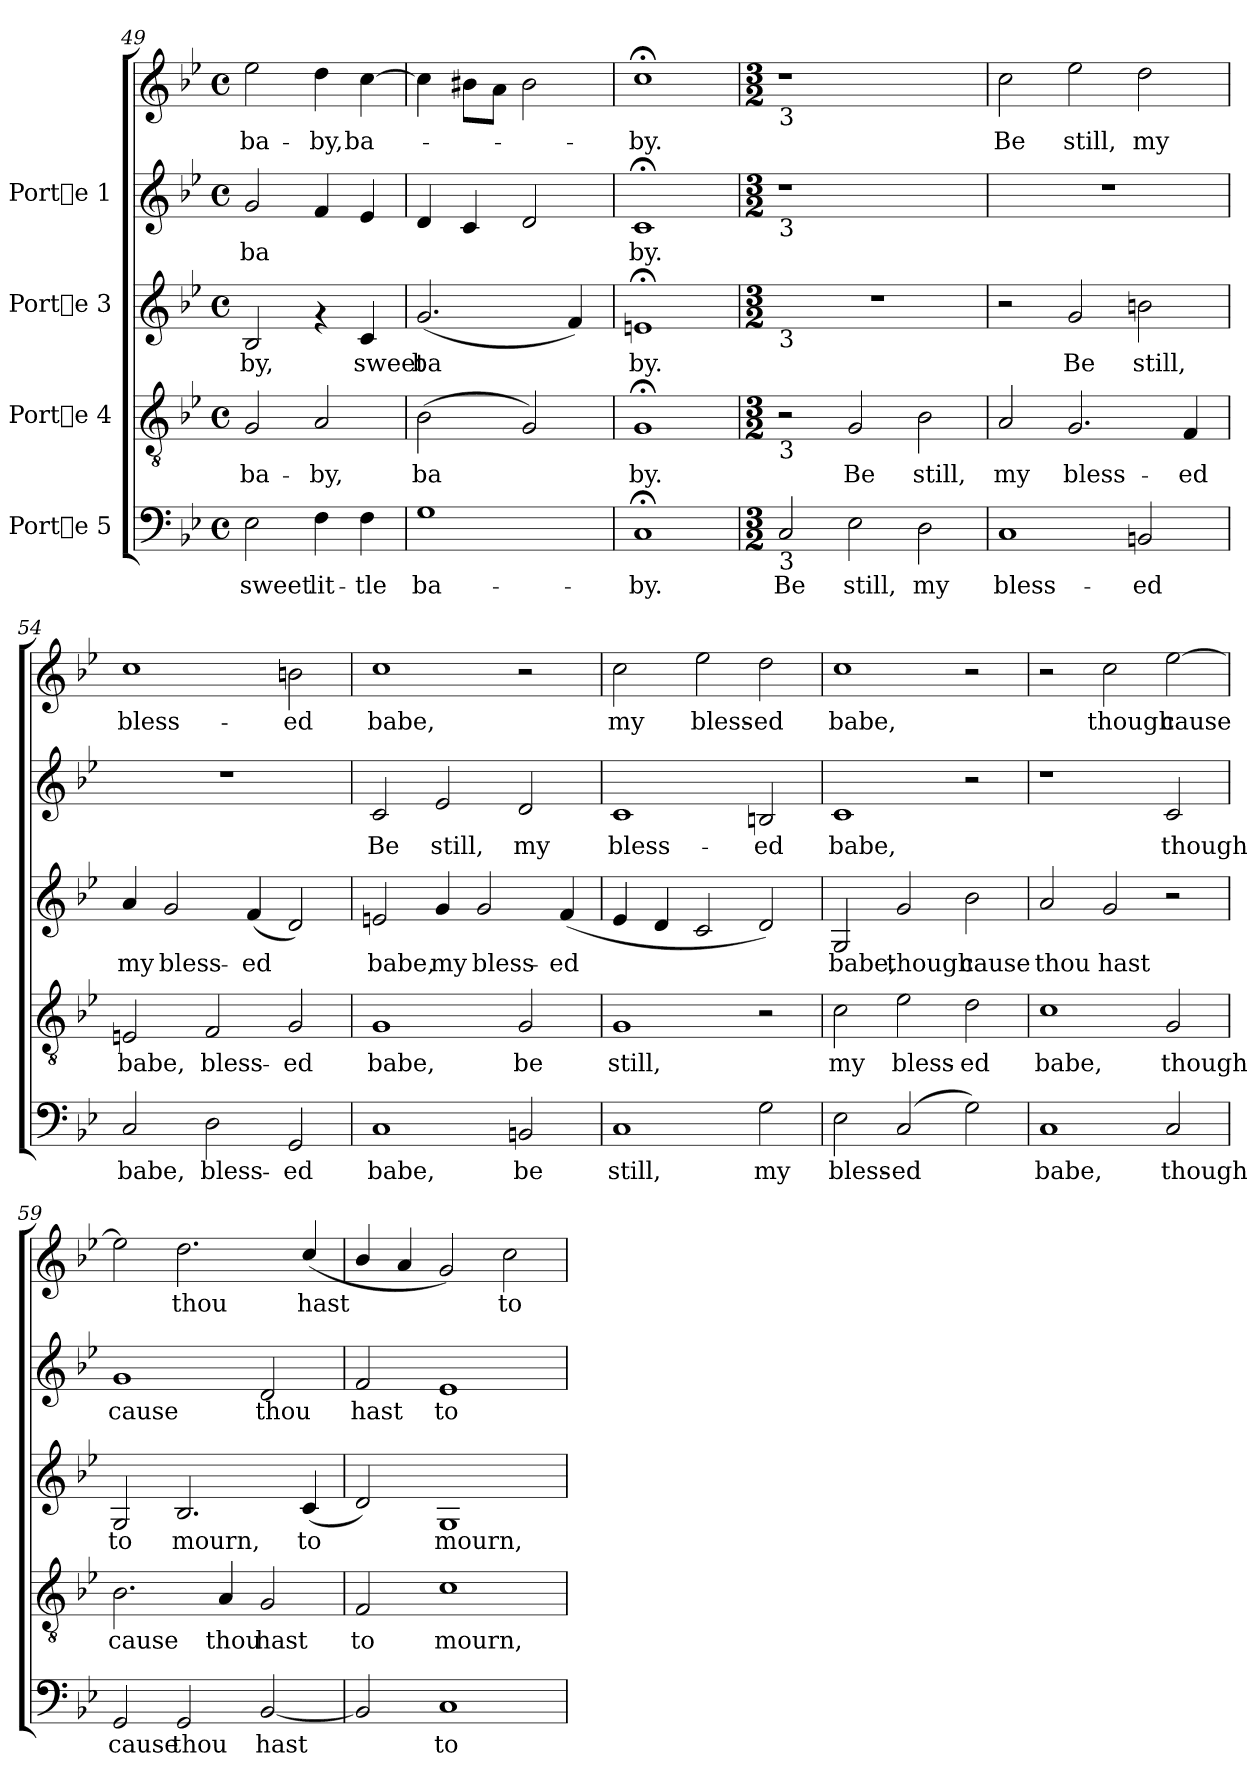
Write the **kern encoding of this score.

**kern	**text	**kern	**text	**kern	**text	**kern	**text	**kern	**text
*part4	*part4	*part3	*part3	*part2	*part2	*part1	*part1	*part1	*part1
*staff5	*staff5	*staff4	*staff4	*staff3	*staff3	*staff2	*staff2	*staff1	*staff1
*I"Porte 5	*	*I"Porte 4	*	*I"Porte 3	*	*I"Porte 1	*	*	*
*clefF4	*	*clefGv2	*	*clefG2	*	*clefG2	*	*clefG2	*
*k[b-e-]	*	*k[b-e-]	*	*k[b-e-]	*	*k[b-e-]	*	*k[b-e-]	*
*B-:	*	*B-:	*	*B-:	*	*B-:	*	*B-:	*
*M4/4	*	*M4/4	*	*M4/4	*	*M4/4	*	*M4/4	*
*met(c)	*	*met(c)	*	*met(c)	*	*met(c)	*	*met(c)	*
=49	=49	=49	=49	=49	=49	=49	=49	=49	=49
!	!LO:LY:b:cj	!	!LO:LY:b:cj	!	!LO:LY:b:cj	!	!LO:LY:b:cj	!	!LO:LY:b:cj
2E-\	sweet	2G/	ba-	2B-/	-by,	2g/	-ba-	2ee-\	ba-
!	!LO:LY:b:cj	!	!LO:LY:b:cj	!	!	!	!LO:LY:b:cj	!	!LO:LY:b:cj
4F\	lit-	2A/	-by,	4rf	.	4f/	--	4dd\	-by,
!	!LO:LY:b:cj	!	!	!	!LO:LY:b:cj	!	!LO:LY:b:cj	!	!LO:LY:b:cj
4F\	-tle	.	.	4c/	sweet	4e-/	--	[>4cc\	ba-
=50	=50	=50	=50	=50	=50	=50	=50	=50	=50
!	!LO:LY:b:cj	!	!LO:LY:b:cj	!	!LO:LY:b:cj	!	!	!	!
1G	ba-	(>2B-\	ba-	(<2.g/	ba-	4d/	.	4cc\]	.
.	.	.	.	.	.	4c/	.	8b#X\L	.
.	.	.	.	.	.	.	.	8a\J	.
!	!	!	!LO:LY:b:cj	!	!	!	!	!	!
.	.	2G/)	--	.	.	2d/	.	2b#\	.
!	!	!	!	!	!LO:LY:b:cj	!	!	!	!
.	.	.	.	4f/)	--	.	.	.	.
!!LO:LB:g=z
=51	=51	=51	=51	=51	=51	=51	=51	=51	=51
!	!LO:LY:b:cj	!	!LO:LY:b:cj	!	!LO:LY:b:cj	!	!LO:LY:b:cj	!	!LO:LY:b:cj
1C;<	-by.	1G;<	-by.	1en;<	-by.	1c;<	by.	1cc;<	-by.
=52	=52	=52	=52	=52	=52	=52	=52	=52	=52
*M3/2	*	*M3/2	*	*M3/2	*	*M3/2	*	*M3/2	*
*	*	*	*	*	*	*	*	*MM216	*
!	!	!	!	!	!	!	!	!LO:TX:b:t=3	!
!	!	!	!	!	!	!LO:TX:b:t=3	!	!	!
!	!	!	!	!LO:TX:b:t=3	!	!	!	!	!
!	!	!LO:TX:b:t=3	!	!	!	!	!	!	!
!LO:TX:b:t=3	!	!	!	!	!	!	!	!	!
!	!LO:LY:b:cj	!	!	!	!	!	!	!	!
2C/	Be	2r	.	1.r	.	1r	.	1r	.
!	!LO:LY:b:cj	!	!LO:LY:b:cj	!	!	!	!	!	!
2E-\	still,	2G/	Be	.	.	.	.	.	.
!	!LO:LY:b:cj	!	!LO:LY:b:cj	!	!	!	!	!	!
2D\	my	2B-\	still,	.	.	2ryy	.	2ryy	.
=53	=53	=53	=53	=53	=53	=53	=53	=53	=53
!	!LO:LY:b:cj	!	!LO:LY:b:cj	!	!	!	!	!	!LO:LY:b:cj
1C	bless-	2A/	my	2r	.	1.r	.	2cc\	Be
!	!	!	!LO:LY:b:cj	!	!LO:LY:b:cj	!	!	!	!LO:LY:b:cj
.	.	2.G/	bless-	2g/	Be	.	.	2ee-\	still,
!	!LO:LY:b:cj	!	!	!	!LO:LY:b:cj	!	!	!	!LO:LY:b:cj
2BBn/	-ed	.	.	2bn\	still,	.	.	2dd\	my
!	!	!	!LO:LY:b:cj	!	!	!	!	!	!
.	.	4F/	-ed	.	.	.	.	.	.
=54	=54	=54	=54	=54	=54	=54	=54	=54	=54
!	!LO:LY:b:cj	!	!LO:LY:b:cj	!	!LO:LY:b:cj	!	!	!	!LO:LY:b:cj
2C/	babe,	2En/	babe,	4a/	my	1.r	.	1cc	bless-
!	!	!	!	!	!LO:LY:b:cj	!	!	!	!
.	.	.	.	2g/	bless-	.	.	.	.
!	!LO:LY:b:cj	!	!LO:LY:b:cj	!	!	!	!	!	!
2D\	bless-	2F/	bless-	.	.	.	.	.	.
!	!	!	!	!	!LO:LY:b:cj	!	!	!	!
.	.	.	.	(<4f/	-ed	.	.	.	.
!	!LO:LY:b:cj	!	!LO:LY:b:cj	!	!LO:LY:b:cj	!	!	!	!LO:LY:b:cj
2GG/	-ed	2G/	-ed	2d/)	.	.	.	2bn\	-ed
=55	=55	=55	=55	=55	=55	=55	=55	=55	=55
!	!LO:LY:b:cj	!	!LO:LY:b:cj	!	!LO:LY:b:cj	!	!LO:LY:b:cj	!	!LO:LY:b:cj
1C	babe,	1G	babe,	2en/	babe,	2c/	Be	1cc	babe,
!	!	!	!	!	!LO:LY:b:cj	!	!LO:LY:b:cj	!	!
.	.	.	.	4g/	my	2e-/	still,	.	.
!	!	!	!	!	!LO:LY:b:cj	!	!	!	!
.	.	.	.	2g/	bless-	.	.	.	.
!	!LO:LY:b:cj	!	!LO:LY:b:cj	!	!	!	!LO:LY:b:cj	!	!
2BBn/	be	2G/	be	.	.	2d/	my	2r	.
!	!	!	!	!	!LO:LY:b:cj	!	!	!	!
.	.	.	.	(<4f/	-ed	.	.	.	.
!!LO:PB:g=z
=56	=56	=56	=56	=56	=56	=56	=56	=56	=56
!	!LO:LY:b:cj	!	!LO:LY:b:cj	!	!	!	!LO:LY:b:cj	!	!LO:LY:b:cj
1C	still,	1G	still,	4e-/	.	1c	bless-	2cc\	my
.	.	.	.	4d/	.	.	.	.	.
!	!	!	!	!	!	!	!	!	!LO:LY:b:cj
.	.	.	.	2c/	.	.	.	2ee-\	bless-
!	!LO:LY:b:cj	!	!	!	!	!	!LO:LY:b:cj	!	!LO:LY:b:cj
2G\	my	2r	.	2d/)	.	2Bn/	-ed	2dd\	-ed
=57	=57	=57	=57	=57	=57	=57	=57	=57	=57
!	!LO:LY:b:cj	!	!LO:LY:b:cj	!	!LO:LY:b:cj	!	!LO:LY:b:cj	!	!LO:LY:b:cj
2E-\	bless-	2c\	my	2G/	babe,	1c	babe,	1cc	babe,
!	!LO:LY:b:cj	!	!LO:LY:b:cj	!	!LO:LY:b:cj	!	!	!	!
(<2C/	-ed	2e-\	bless-	2g/	though	.	.	.	.
!	!LO:LY:b:cj	!	!LO:LY:b:cj	!	!LO:LY:b:cj	!	!	!	!
2G\)	.	2d\	-ed	2b-\	cause	2r	.	2r	.
=58	=58	=58	=58	=58	=58	=58	=58	=58	=58
!	!LO:LY:b:cj	!	!LO:LY:b:cj	!	!LO:LY:b:cj	!	!	!	!
1C	babe,	1c	babe,	2a/	thou	1r	.	2r	.
!	!	!	!	!	!LO:LY:b:cj	!	!	!	!LO:LY:b:cj
.	.	.	.	2g/	hast	.	.	2cc\	though
!	!LO:LY:b:cj	!	!LO:LY:b:cj	!	!	!	!LO:LY:b:cj	!	!LO:LY:b:cj
2C/	though	2G/	though	2r	.	2c/	though	[>2ee-\	cause
=59	=59	=59	=59	=59	=59	=59	=59	=59	=59
!	!LO:LY:b:cj	!	!LO:LY:b:cj	!	!LO:LY:b:cj	!	!LO:LY:b:cj	!	!LO:LY:b:cj
2GG/	cause	2.B-\	cause	2G/	to	1g	cause	2ee-\]	.
!	!LO:LY:b:cj	!	!	!	!LO:LY:b:cj	!	!	!	!LO:LY:b:cj
2GG/	thou	.	.	2.B-/	mourn,	.	.	2.dd\	thou
!	!	!	!LO:LY:b:cj	!	!	!	!	!	!
.	.	4A/	thou	.	.	.	.	.	.
!	!LO:LY:b:cj	!	!LO:LY:b:cj	!	!	!	!LO:LY:b:cj	!	!
[<2BB-/	hast	2G/	hast	.	.	2d/	thou	.	.
!	!	!	!	!	!LO:LY:b:cj	!	!	!	!LO:LY:b:cj
.	.	.	.	(<4c/	to	.	.	(<4cc/	hast
=60	=60	=60	=60	=60	=60	=60	=60	=60	=60
!	!LO:LY:b:cj	!	!LO:LY:b:cj	!	!LO:LY:b:cj	!	!LO:LY:b:cj	!	!LO:LY:b:cj
2BB-/]	.	2F/	to	2d/)	.	2f/	hast	4b-/	.
!	!	!	!	!	!	!	!	!	!LO:LY:b:cj
.	.	.	.	.	.	.	.	4a/	.
!	!LO:LY:b:cj	!	!LO:LY:b:cj	!	!LO:LY:b:cj	!	!LO:LY:b:cj	!	!LO:LY:b:cj
1C	to	1c	mourn,	1G	mourn,	1e-	to	2g/)	.
!	!	!	!	!	!	!	!	!	!LO:LY:b:cj
.	.	.	.	.	.	.	.	2cc\	to
=	=	=	=	=	=	=	=	=	=
*-	*-	*-	*-	*-	*-	*-	*-	*-	*-
